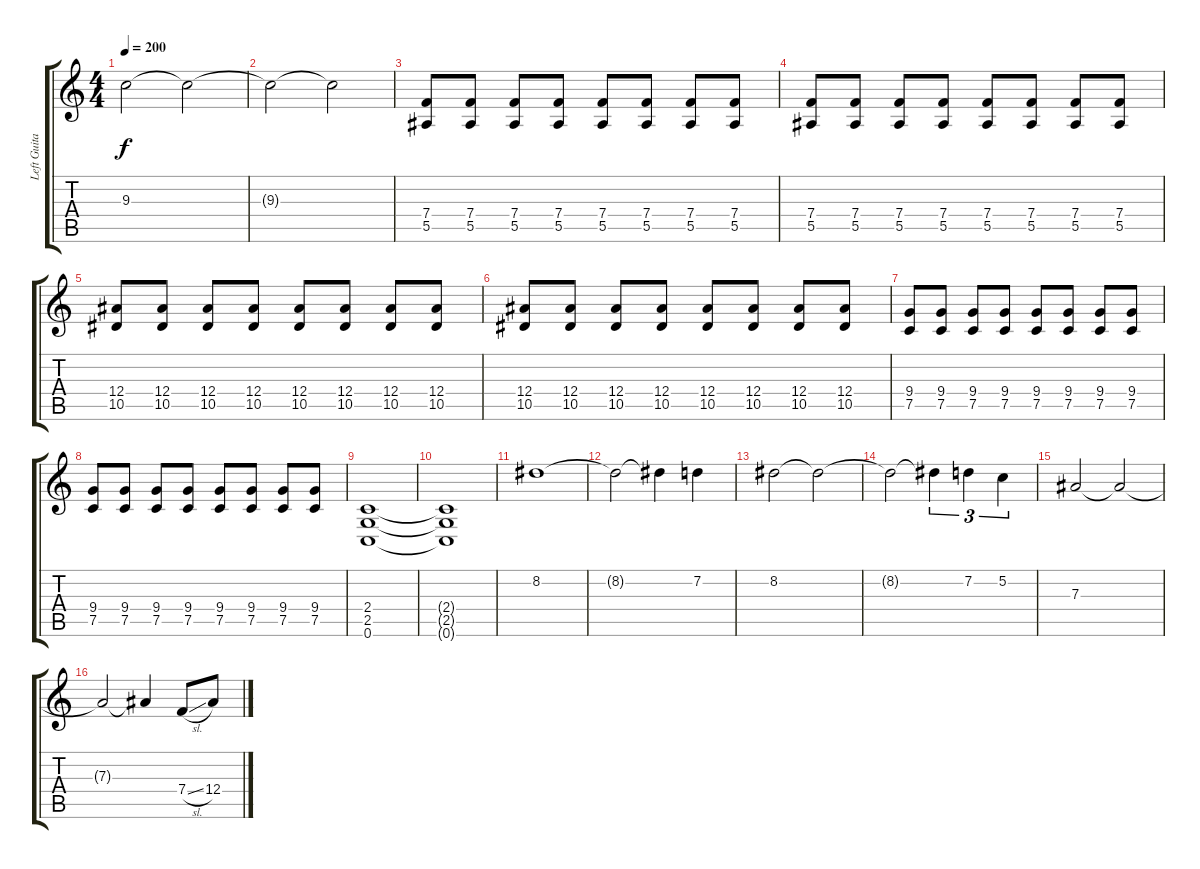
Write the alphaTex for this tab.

\track ("Left Guitar" "Left Guita") {instrument distortionguitar}
\staff {score tabs}
\tuning (C4 G3 Eb3 Bb2 F2 C2) {hide}
\ts (4 4)
\tempo 200
\clef g2
\ks c
9.3.2{dy f} 9.3{t}.2 |
9.3{t}.2 9.3{t}.2 |
(7.4 5.5).8 (7.4 5.5).8 (7.4 5.5).8 (7.4 5.5).8 (7.4 5.5).8 (7.4 5.5).8 (7.4 5.5).8 (7.4 5.5).8 |
(7.4 5.5).8 (7.4 5.5).8 (7.4 5.5).8 (7.4 5.5).8 (7.4 5.5).8 (7.4 5.5).8 (7.4 5.5).8 (7.4 5.5).8 |
(12.4 10.5).8 (12.4 10.5).8 (12.4 10.5).8 (12.4 10.5).8 (12.4 10.5).8 (12.4 10.5).8 (12.4 10.5).8 (12.4 10.5).8 |
(12.4 10.5).8 (12.4 10.5).8 (12.4 10.5).8 (12.4 10.5).8 (12.4 10.5).8 (12.4 10.5).8 (12.4 10.5).8 (12.4 10.5).8 |
(9.4 7.5).8 (9.4 7.5).8 (9.4 7.5).8 (9.4 7.5).8 (9.4 7.5).8 (9.4 7.5).8 (9.4 7.5).8 (9.4 7.5).8 |
(9.4 7.5).8 (9.4 7.5).8 (9.4 7.5).8 (9.4 7.5).8 (9.4 7.5).8 (9.4 7.5).8 (9.4 7.5).8 (9.4 7.5).8 |
(2.4 2.5 0.6).1 |
(2.4{t} 2.5{t} 0.6{t}).1 |
8.2.1 |
8.2{t}.2 8.2{t}.4 7.2.4 |
8.2.2 8.2{t}.2 |
8.2{t}.2 8.2{t}.4{tu (3 2)} 7.2.4{tu (3 2)} 5.2.4{tu (3 2)} |
7.3.2 7.3{t}.2 |
7.3{t}.2 7.3{t}.4 7.4{sl}.8 12.4.8
